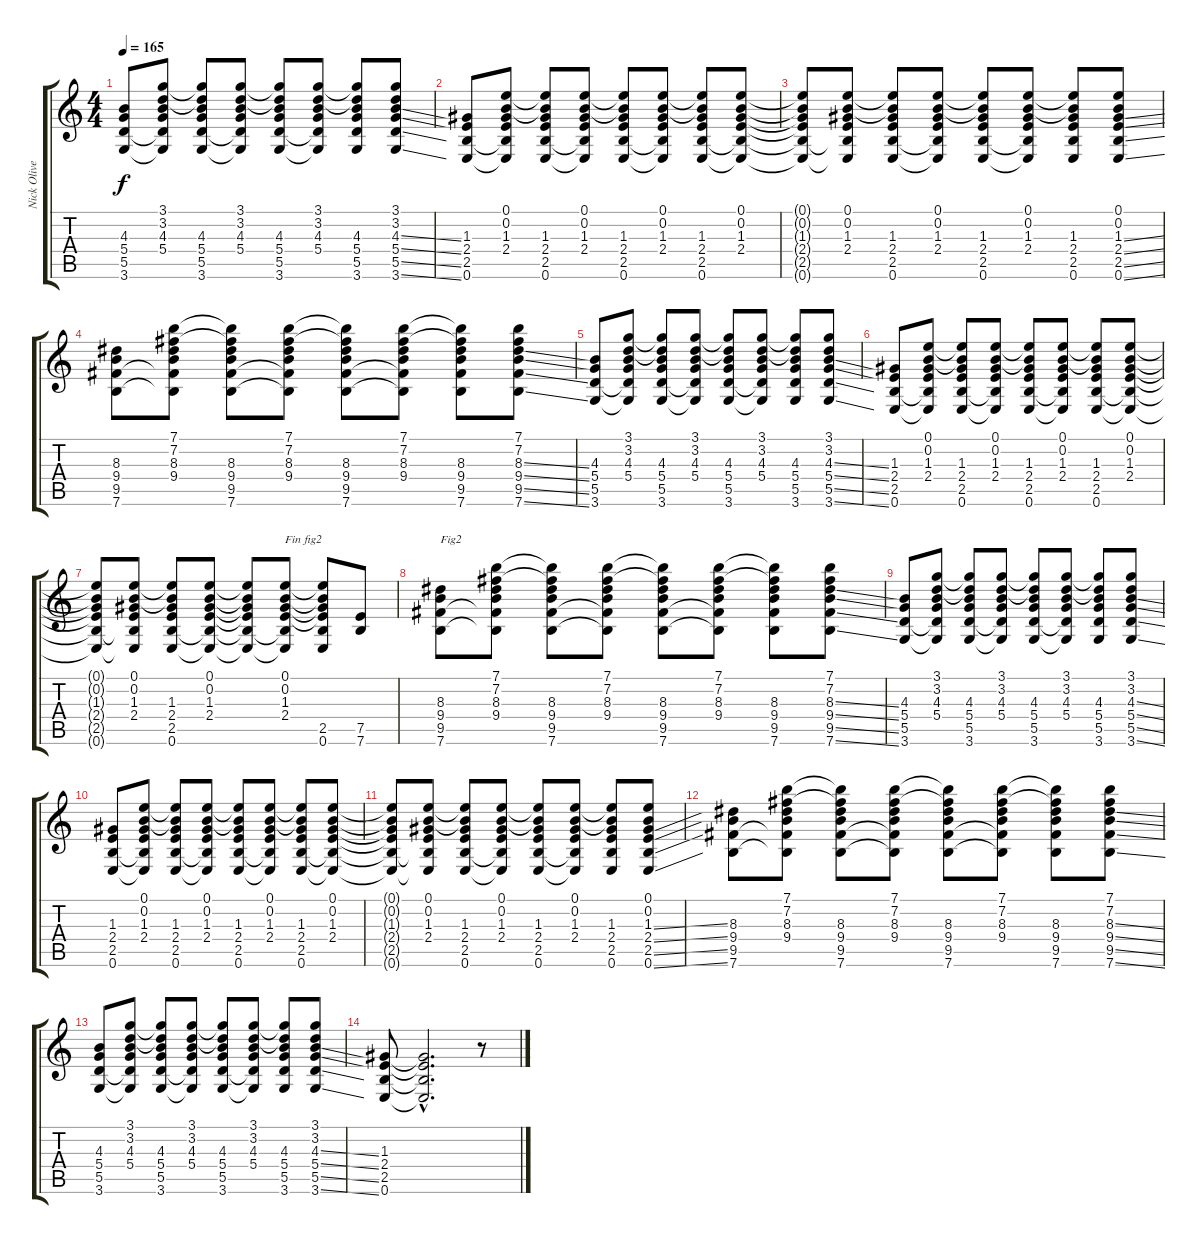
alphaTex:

\track ("Nick Oliveri" "Nick Olive") {instrument acousticguitarnylon}
\staff {score tabs}
\tuning (E4 B3 G3 D3 A2 E2) {hide}
\ts (4 4)
\tempo 165
\clef g2
\ks c
(4.3 5.4 5.5 3.6).8{dy f} (3.1 3.2 4.3 5.4 5.5{t} 3.6{t}).8 (3.1{t} 3.2{t} 4.3 5.4 5.5 3.6).8 (3.1 3.2 4.3 5.4 5.5{t} 3.6{t}).8 (3.1{t} 3.2{t} 4.3 5.4 5.5 3.6).8 (3.1 3.2 4.3 5.4 5.5{t} 3.6{t}).8 (3.1{t} 3.2{t} 4.3 5.4 5.5 3.6).8 (3.1 3.2 4.3{ss} 5.4{ss} 5.5{ss} 3.6{ss}).8 |
(1.3 2.4 2.5 0.6).8 (0.1 0.2 1.3 2.4 2.5{t} 0.6{t}).8 (0.1{t} 0.2{t} 1.3 2.4 2.5 0.6).8 (0.1 0.2 1.3 2.4 2.5{t} 0.6{t}).8 (0.1{t} 0.2{t} 1.3 2.4 2.5 0.6).8 (0.1 0.2 1.3 2.4 2.5{t} 0.6{t}).8 (0.1{t} 0.2{t} 1.3 2.4 2.5 0.6).8 (0.1 0.2 1.3 2.4 2.5{t} 0.6{t}).8 |
(0.1{t} 0.2{t} 1.3{t} 2.4{t} 2.5{t} 0.6{t}).8 (0.1 0.2 1.3 2.4 2.5{t} 0.6{t}).8 (0.1{t} 0.2{t} 1.3 2.4 2.5 0.6).8 (0.1 0.2 1.3 2.4 2.5{t} 0.6{t}).8 (0.1{t} 0.2{t} 1.3 2.4 2.5 0.6).8 (0.1 0.2 1.3 2.4 2.5{t} 0.6{t}).8 (0.1{t} 0.2{t} 1.3 2.4 2.5 0.6).8 (0.1 0.2 1.3{ss} 2.4{ss} 2.5{ss} 0.6{ss}).8 |
(8.3 9.4 9.5 7.6).8 (7.1 7.2 8.3 9.4 9.5{t} 7.6{t}).8 (7.1{t} 7.2{t} 8.3 9.4 9.5 7.6).8 (7.1 7.2 8.3 9.4 9.5{t} 7.6{t}).8 (7.1{t} 7.2{t} 8.3 9.4 9.5 7.6).8 (7.1 7.2 8.3 9.4 9.5{t} 7.6{t}).8 (7.1{t} 7.2{t} 8.3 9.4 9.5 7.6).8 (7.1 7.2 8.3{ss} 9.4{ss} 9.5{ss} 7.6{ss}).8 |
(4.3 5.4 5.5 3.6).8 (3.1 3.2 4.3 5.4 5.5{t} 3.6{t}).8 (3.1{t} 3.2{t} 4.3 5.4 5.5 3.6).8 (3.1 3.2 4.3 5.4 5.5{t} 3.6{t}).8 (3.1{t} 3.2{t} 4.3 5.4 5.5 3.6).8 (3.1 3.2 4.3 5.4 5.5{t} 3.6{t}).8 (3.1{t} 3.2{t} 4.3 5.4 5.5 3.6).8 (3.1 3.2 4.3{ss} 5.4{ss} 5.5{ss} 3.6{ss}).8 |
(1.3 2.4 2.5 0.6).8 (0.1 0.2 1.3 2.4 2.5{t} 0.6{t}).8 (0.1{t} 0.2{t} 1.3 2.4 2.5 0.6).8 (0.1 0.2 1.3 2.4 2.5{t} 0.6{t}).8 (0.1{t} 0.2{t} 1.3 2.4 2.5 0.6).8 (0.1 0.2 1.3 2.4 2.5{t} 0.6{t}).8 (0.1{t} 0.2{t} 1.3 2.4 2.5 0.6).8 (0.1 0.2 1.3 2.4 2.5{t} 0.6{t}).8 |
(0.1{t} 0.2{t} 1.3{t} 2.4{t} 2.5{t} 0.6{t}).8 (0.1 0.2 1.3 2.4 2.5{t} 0.6{t}).8 (0.1{t} 0.2{t} 1.3 2.4 2.5 0.6).8 (0.1 0.2 1.3 2.4 2.5{t} 0.6{t}).8 (0.1{t} 0.2{t} 1.3{t} 2.4{t} 2.5{t} 0.6{t}).8 (0.1 0.2 1.3 2.4 2.5{t} 0.6{t}).8{txt "Fin fig2"} (0.1{t} 0.2{t} 1.3{t} 2.4{t} 2.5 0.6).8 (7.5 7.6).8 |
(8.3 9.4 9.5 7.6).8{txt "Fig2"} (7.1 7.2 8.3 9.4 9.5{t} 7.6{t}).8 (7.1{t} 7.2{t} 8.3 9.4 9.5 7.6).8 (7.1 7.2 8.3 9.4 9.5{t} 7.6{t}).8 (7.1{t} 7.2{t} 8.3 9.4 9.5 7.6).8 (7.1 7.2 8.3 9.4 9.5{t} 7.6{t}).8 (7.1{t} 7.2{t} 8.3 9.4 9.5 7.6).8 (7.1 7.2 8.3{ss} 9.4{ss} 9.5{ss} 7.6{ss}).8 |
(4.3 5.4 5.5 3.6).8 (3.1 3.2 4.3 5.4 5.5{t} 3.6{t}).8 (3.1{t} 3.2{t} 4.3 5.4 5.5 3.6).8 (3.1 3.2 4.3 5.4 5.5{t} 3.6{t}).8 (3.1{t} 3.2{t} 4.3 5.4 5.5 3.6).8 (3.1 3.2 4.3 5.4 5.5{t} 3.6{t}).8 (3.1{t} 3.2{t} 4.3 5.4 5.5 3.6).8 (3.1 3.2 4.3{ss} 5.4{ss} 5.5{ss} 3.6{ss}).8 |
(1.3 2.4 2.5 0.6).8 (0.1 0.2 1.3 2.4 2.5{t} 0.6{t}).8 (0.1{t} 0.2{t} 1.3 2.4 2.5 0.6).8 (0.1 0.2 1.3 2.4 2.5{t} 0.6{t}).8 (0.1{t} 0.2{t} 1.3 2.4 2.5 0.6).8 (0.1 0.2 1.3 2.4 2.5{t} 0.6{t}).8 (0.1{t} 0.2{t} 1.3 2.4 2.5 0.6).8 (0.1 0.2 1.3 2.4 2.5{t} 0.6{t}).8 |
(0.1{t} 0.2{t} 1.3{t} 2.4{t} 2.5{t} 0.6{t}).8 (0.1 0.2 1.3 2.4 2.5{t} 0.6{t}).8 (0.1{t} 0.2{t} 1.3 2.4 2.5 0.6).8 (0.1 0.2 1.3 2.4 2.5{t} 0.6{t}).8 (0.1{t} 0.2{t} 1.3 2.4 2.5 0.6).8 (0.1 0.2 1.3 2.4 2.5{t} 0.6{t}).8 (0.1{t} 0.2{t} 1.3 2.4 2.5 0.6).8 (0.1 0.2 1.3{ss} 2.4{ss} 2.5{ss} 0.6{ss}).8 |
(8.3 9.4 9.5 7.6).8 (7.1 7.2 8.3 9.4 9.5{t} 7.6{t}).8 (7.1{t} 7.2{t} 8.3 9.4 9.5 7.6).8 (7.1 7.2 8.3 9.4 9.5{t} 7.6{t}).8 (7.1{t} 7.2{t} 8.3 9.4 9.5 7.6).8 (7.1 7.2 8.3 9.4 9.5{t} 7.6{t}).8 (7.1{t} 7.2{t} 8.3 9.4 9.5 7.6).8 (7.1 7.2 8.3{ss} 9.4{ss} 9.5{ss} 7.6{ss}).8 |
(4.3 5.4 5.5 3.6).8 (3.1 3.2 4.3 5.4 5.5{t} 3.6{t}).8 (3.1{t} 3.2{t} 4.3 5.4 5.5 3.6).8 (3.1 3.2 4.3 5.4 5.5{t} 3.6{t}).8 (3.1{t} 3.2{t} 4.3 5.4 5.5 3.6).8 (3.1 3.2 4.3 5.4 5.5{t} 3.6{t}).8 (3.1{t} 3.2{t} 4.3 5.4 5.5 3.6).8 (3.1 3.2 4.3{ss} 5.4{ss} 5.5{ss} 3.6{ss}).8 |
(1.3 2.4 2.5 0.6).8 (1.3{hac t} 2.4{hac t} 2.5{hac t} 0.6{hac t}).2{d} r.8
